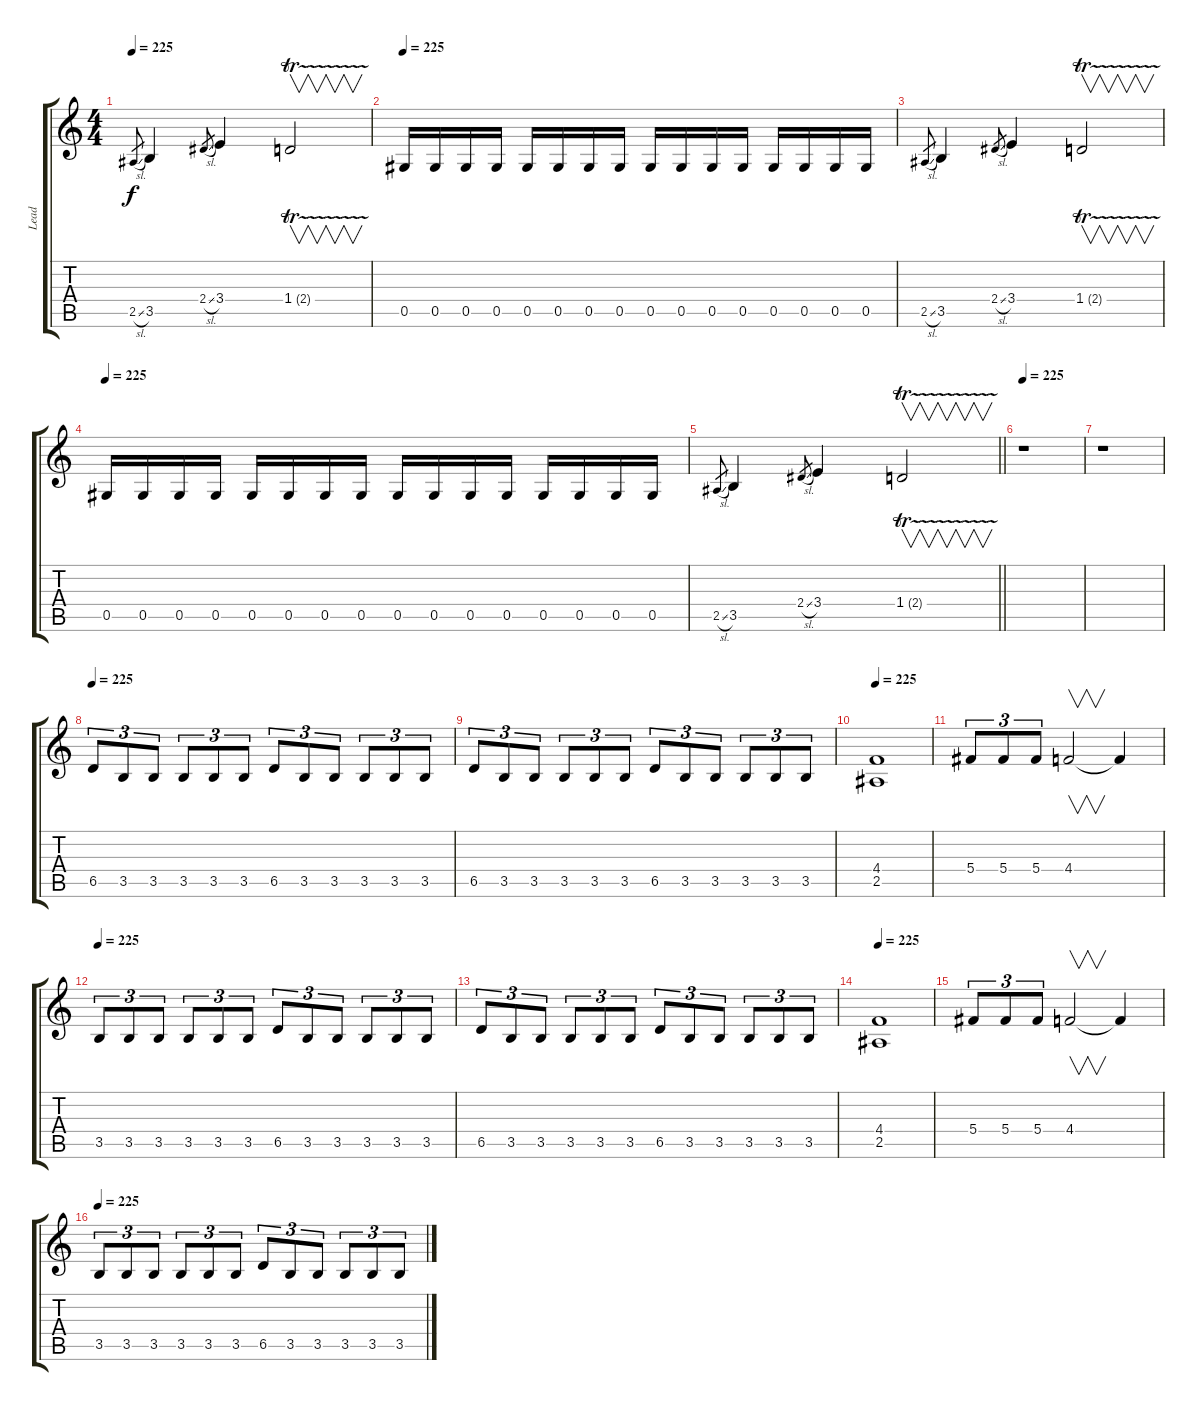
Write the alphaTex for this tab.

\track ("Lead" "Lead") {instrument overdrivenguitar}
\staff {score tabs}
\tuning (Eb4 Bb3 Gb3 Db3 Ab2 Eb2) {hide}
\ts (4 4)
\tempo 225
\clef g2
\ks c
2.5{sl}.8{gr dy f} 3.5.4 2.4{sl}.8{gr} 3.4.4 1.4{tr (2 16)}.2{v} |
\tempo 225
0.5.16 0.5.16 0.5.16 0.5.16 0.5.16 0.5.16 0.5.16 0.5.16 0.5.16 0.5.16 0.5.16 0.5.16 0.5.16 0.5.16 0.5.16 0.5.16 |
2.5{sl}.8{gr} 3.5.4 2.4{sl}.8{gr} 3.4.4 1.4{tr (2 16)}.2{v} |
\tempo 225
0.5.16 0.5.16 0.5.16 0.5.16 0.5.16 0.5.16 0.5.16 0.5.16 0.5.16 0.5.16 0.5.16 0.5.16 0.5.16 0.5.16 0.5.16 0.5.16 |
\barLineRight lightlight
2.5{sl}.8{gr} 3.5.4 2.4{sl}.8{gr} 3.4.4 1.4{tr (2 16)}.2{v} |
\tempo 225
r.1 |
r.1 |
\tempo 225
6.5.8{tu (3 2)} 3.5.8{tu (3 2)} 3.5.8{tu (3 2)} 3.5.8{tu (3 2)} 3.5.8{tu (3 2)} 3.5.8{tu (3 2)} 6.5.8{tu (3 2)} 3.5.8{tu (3 2)} 3.5.8{tu (3 2)} 3.5.8{tu (3 2)} 3.5.8{tu (3 2)} 3.5.8{tu (3 2)} |
6.5.8{tu (3 2)} 3.5.8{tu (3 2)} 3.5.8{tu (3 2)} 3.5.8{tu (3 2)} 3.5.8{tu (3 2)} 3.5.8{tu (3 2)} 6.5.8{tu (3 2)} 3.5.8{tu (3 2)} 3.5.8{tu (3 2)} 3.5.8{tu (3 2)} 3.5.8{tu (3 2)} 3.5.8{tu (3 2)} |
\tempo 225
(4.4 2.5).1 |
5.4.8{tu (3 2)} 5.4.8{tu (3 2)} 5.4.8{tu (3 2)} 4.4.2{v} 4.4{t}.4 |
\tempo 225
3.5.8{tu (3 2)} 3.5.8{tu (3 2)} 3.5.8{tu (3 2)} 3.5.8{tu (3 2)} 3.5.8{tu (3 2)} 3.5.8{tu (3 2)} 6.5.8{tu (3 2)} 3.5.8{tu (3 2)} 3.5.8{tu (3 2)} 3.5.8{tu (3 2)} 3.5.8{tu (3 2)} 3.5.8{tu (3 2)} |
6.5.8{tu (3 2)} 3.5.8{tu (3 2)} 3.5.8{tu (3 2)} 3.5.8{tu (3 2)} 3.5.8{tu (3 2)} 3.5.8{tu (3 2)} 6.5.8{tu (3 2)} 3.5.8{tu (3 2)} 3.5.8{tu (3 2)} 3.5.8{tu (3 2)} 3.5.8{tu (3 2)} 3.5.8{tu (3 2)} |
\tempo 225
(4.4 2.5).1 |
5.4.8{tu (3 2)} 5.4.8{tu (3 2)} 5.4.8{tu (3 2)} 4.4.2{v} 4.4{t}.4 |
\tempo 225
3.5.8{tu (3 2)} 3.5.8{tu (3 2)} 3.5.8{tu (3 2)} 3.5.8{tu (3 2)} 3.5.8{tu (3 2)} 3.5.8{tu (3 2)} 6.5.8{tu (3 2)} 3.5.8{tu (3 2)} 3.5.8{tu (3 2)} 3.5.8{tu (3 2)} 3.5.8{tu (3 2)} 3.5.8{tu (3 2)}
